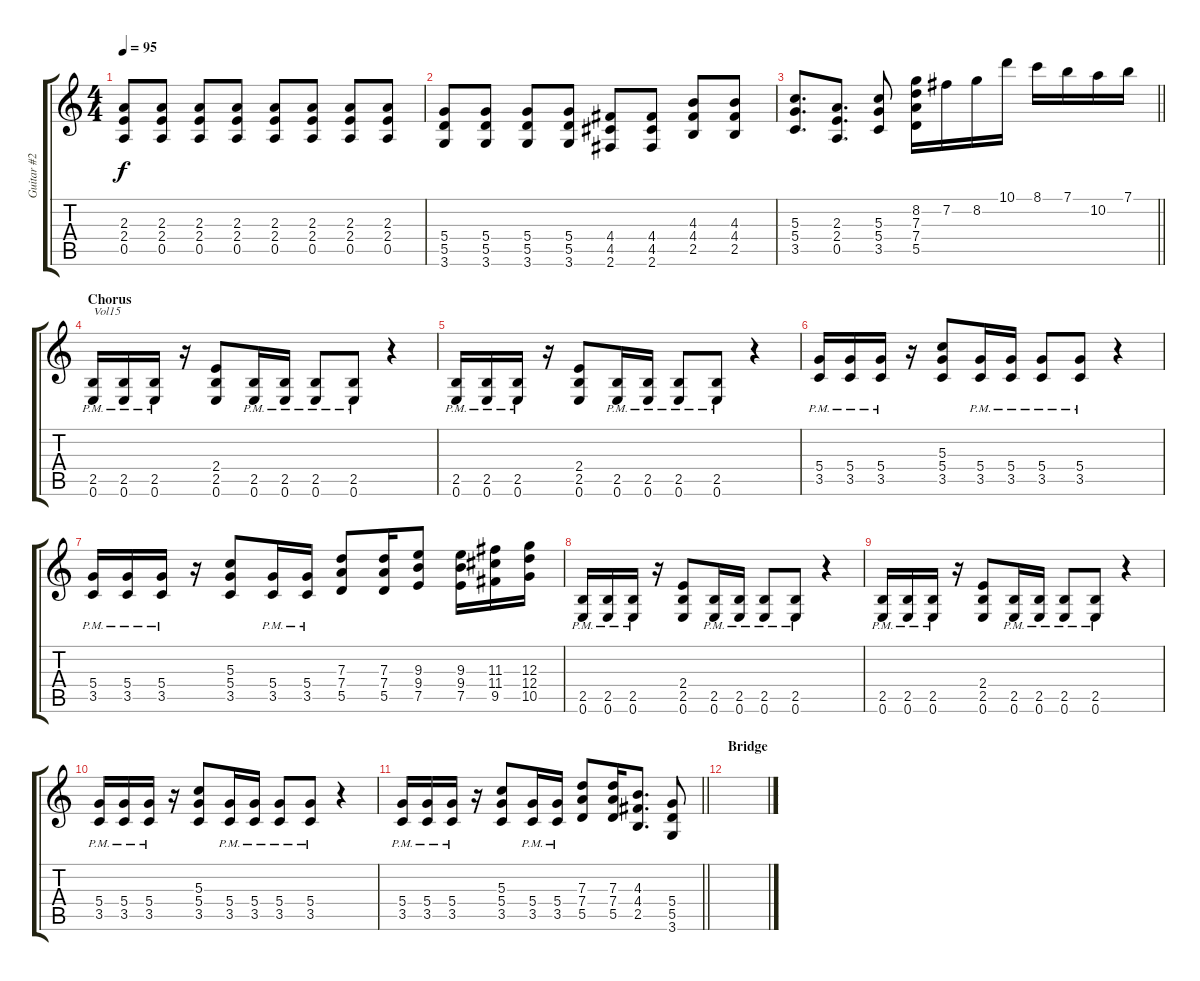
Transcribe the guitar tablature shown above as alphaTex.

\track ("Guitar #2" "Guitar #2") {instrument distortionguitar}
\staff {score tabs}
\tuning (E4 B3 G3 D3 A2 E2) {hide}
\ts (4 4)
\tempo 95
\clef g2
\ks c
(2.3 2.4 0.5).8{dy f} (2.3 2.4 0.5).8 (2.3 2.4 0.5).8 (2.3 2.4 0.5).8 (2.3 2.4 0.5).8 (2.3 2.4 0.5).8 (2.3 2.4 0.5).8 (2.3 2.4 0.5).8 |
(5.4 5.5 3.6).8 (5.4 5.5 3.6).8 (5.4 5.5 3.6).8 (5.4 5.5 3.6).8 (4.4 4.5 2.6).8 (4.4 4.5 2.6).8 (4.3 4.4 2.5).8 (4.3 4.4 2.5).8 |
\barLineRight lightlight
(5.3 5.4 3.5).8{d} (2.3 2.4 0.5).8{d} (5.3 5.4 3.5).8 (8.2 7.3 7.4 5.5).16 7.2.16 8.2.16 10.1.16 8.1.16 7.1.16 10.2.16 7.1.16 |
\section ("" "Chorus")
(2.5{pm} 0.6{pm}).16{txt "Vol15" volume 15} (2.5{pm} 0.6{pm}).16 (2.5{pm} 0.6{pm}).16 r.16 (2.4 2.5 0.6).8 (2.5{pm} 0.6{pm}).16 (2.5{pm} 0.6{pm}).16 (2.5{pm} 0.6{pm}).8 (2.5{pm} 0.6{pm}).8 r.4 |
(2.5{pm} 0.6{pm}).16 (2.5{pm} 0.6{pm}).16 (2.5{pm} 0.6{pm}).16 r.16 (2.4 2.5 0.6).8 (2.5{pm} 0.6{pm}).16 (2.5{pm} 0.6{pm}).16 (2.5{pm} 0.6{pm}).8 (2.5{pm} 0.6{pm}).8 r.4 |
(5.4{pm} 3.5{pm}).16 (5.4{pm} 3.5{pm}).16 (5.4{pm} 3.5{pm}).16 r.16 (5.3 5.4 3.5).8 (5.4{pm} 3.5{pm}).16 (5.4{pm} 3.5{pm}).16 (5.4{pm} 3.5{pm}).8 (5.4{pm} 3.5{pm}).8 r.4 |
(5.4{pm} 3.5{pm}).16 (5.4{pm} 3.5{pm}).16 (5.4{pm} 3.5{pm}).16 r.16 (5.3 5.4 3.5).8 (5.4{pm} 3.5{pm}).16 (5.4{pm} 3.5{pm}).16 (7.3 7.4 5.5).8 (7.3 7.4 5.5).16 (9.3 9.4 7.5).8 (9.3 9.4 7.5).16 (11.3 11.4 9.5).16 (12.3 12.4 10.5).16 |
(2.5{pm} 0.6{pm}).16 (2.5{pm} 0.6{pm}).16 (2.5{pm} 0.6{pm}).16 r.16 (2.4 2.5 0.6).8 (2.5{pm} 0.6{pm}).16 (2.5{pm} 0.6{pm}).16 (2.5{pm} 0.6{pm}).8 (2.5{pm} 0.6{pm}).8 r.4 |
(2.5{pm} 0.6{pm}).16 (2.5{pm} 0.6{pm}).16 (2.5{pm} 0.6{pm}).16 r.16 (2.4 2.5 0.6).8 (2.5{pm} 0.6{pm}).16 (2.5{pm} 0.6{pm}).16 (2.5{pm} 0.6{pm}).8 (2.5{pm} 0.6{pm}).8 r.4 |
(5.4{pm} 3.5{pm}).16 (5.4{pm} 3.5{pm}).16 (5.4{pm} 3.5{pm}).16 r.16 (5.3 5.4 3.5).8 (5.4{pm} 3.5{pm}).16 (5.4{pm} 3.5{pm}).16 (5.4{pm} 3.5{pm}).8 (5.4{pm} 3.5{pm}).8 r.4 |
\barLineRight lightlight
(5.4{pm} 3.5{pm}).16 (5.4{pm} 3.5{pm}).16 (5.4{pm} 3.5{pm}).16 r.16 (5.3 5.4 3.5).8 (5.4{pm} 3.5{pm}).16 (5.4{pm} 3.5{pm}).16 (7.3 7.4 5.5).8 (7.3 7.4 5.5).16 (4.3 4.4 2.5).8{d} (5.4 5.5 3.6).8 |
\section ("" "Bridge")
